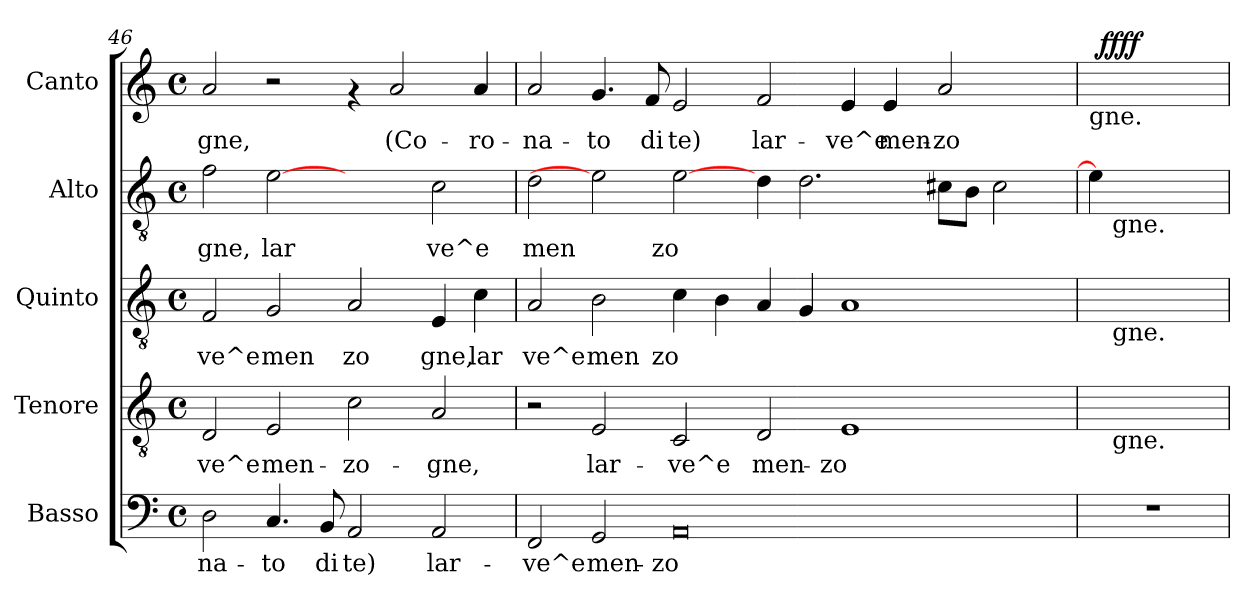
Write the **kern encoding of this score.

**kern	**text	**kern	**text	**kern	**text	**kern	**text	**kern	**text	**dynam
*part5	*part5	*part4	*part4	*part3	*part3	*part2	*part2	*part1	*part1	*part1
*staff5	*staff5	*staff4	*staff4	*staff3	*staff3	*staff2	*staff2	*staff1	*staff1	*staff1
*I"Basso	*	*I"Tenore	*	*I"Quinto	*	*I"Alto	*	*I"Canto	*	*
*clefF4	*	*clefGv2	*	*clefGv2	*	*clefGv2	*	*clefG2	*	*
*k[]	*	*k[]	*	*k[]	*	*k[]	*	*k[]	*	*
*C:	*	*C:	*	*C:	*	*C:	*	*C:	*	*
*M4/4	*	*M4/4	*	*M4/4	*	*M4/4	*	*M4/4	*	*
*met(c)	*	*met(c)	*	*met(c)	*	*met(c)	*	*met(c)	*	*
=46	=46	=46	=46	=46	=46	=46	=46	=46	=46	=46
!	!LO:LY:b:cj	!	!LO:LY:b:cj	!	!LO:LY:b:cj	!	!LO:LY:b:cj	!	!LO:LY:b:cj	!
2D\	-na-	2D/	-ve^e	2F/	ve^e	2f\	gne,	2a/	-gne,	.
!	!LO:LY:b:cj	!	!LO:LY:b:cj	!	!LO:LY:b:cj	!	!LO:LY:b:cj	!	!	!
4.C/	-to	2E/	men-	2G/	men	[2e	lar	2r	.	.
!	!LO:LY:b:cj	!	!	!	!	!	!	!	!	!
8BB/	di	.	.	.	.	.	.	.	.	.
!	!LO:LY:b:cj	!	!LO:LY:b:cj	!	!LO:LY:b:cj	!	!	!	!	!
2AA/	te)	2c\	-zo-	2A/	zo	2ryy	.	4rf	.	.
!	!	!	!	!	!	!	!	!	!LO:LY:b:cj	!
.	.	.	.	.	.	.	.	2a/	(Co-	.
!	!LO:LY:b:cj	!	!LO:LY:b:cj	!	!LO:LY:b:cj	!	!LO:LY:b:cj	!	!	!
2AA/	lar-	2A/	-gne,	4E/	gne,	2c\	ve^e	.	.	.
!	!	!	!	!	!LO:LY:b:cj	!	!	!	!LO:LY:b:cj	!
.	.	.	.	4c\	lar	.	.	4a/	-ro-	.
=47	=47	=47	=47	=47	=47	=47	=47	=47	=47	=47
!	!LO:LY:b:cj	!	!	!	!LO:LY:b:cj	!	!LO:LY:b:cj	!	!LO:LY:b:cj	!
2FF/	-ve^e	2r	.	2A/	ve^e	2d\	men	2a/	-na-	.
!	!LO:LY:b:cj	!	!LO:LY:b:cj	!	!LO:LY:b:cj	!	!	!	!LO:LY:b:cj	!
2GG/	men-	2E/	lar-	2B\	men	2e]	.	4.g/	-to	.
!	!	!	!	!	!	!	!	!	!LO:LY:b:cj	!
.	.	.	.	.	.	.	.	8f/	di	.
!	!LO:LY:b:cj	!	!LO:LY:b:cj	!	!LO:LY:b:cj	!	!LO:LY:b:cj	!	!LO:LY:b:cj	!
0AA	-zo-	2C/	-ve^e	4c\	zo	[2e\	zo	2e/	te)	.
!	!	!	!	!	!LO:LY:b:cj	!	!	!	!	!
.	.	.	.	4B\	.	.	.	.	.	.
!	!	!	!LO:LY:b:cj	!	!LO:LY:b:cj	!	!LO:LY:b:cj	!	!LO:LY:b:cj	!
.	.	2D/	men-	4A/	.	4d\	.	2f/	lar-	.
!	!	!	!	!	!LO:LY:b:cj	!	!LO:LY:b:cj	!	!	!
.	.	.	.	4G/	.	2.d\	.	.	.	.
!	!	!	!LO:LY:b:cj	!	!LO:LY:b:cj	!	!	!	!LO:LY:b:cj	!
.	.	1E	-zo-	1A	.	.	.	4e/	-ve^e	.
!	!	!	!	!	!	!	!	!	!LO:LY:b:cj	!
.	.	.	.	.	.	.	.	4e/	men-	.
!	!	!	!	!	!	!	!LO:LY:b:cj	!	!LO:LY:b:cj	!
.	.	.	.	.	.	8c#\L	.	2a/	-zo-	.
!	!	!	!	!	!	!	!LO:LY:b:cj	!	!	!
.	.	.	.	.	.	8B\J	.	.	.	.
!	!	!	!	!	!	!	!LO:LY:b:cj	!	!	!
.	.	.	.	.	.	2c#\	.	.	.	.
4ryy	.	4ryy	.	4ryy	.	.	.	4ryy	.	.
=48	=48	=48	=48	=48	=48	=48	=48	=48	=48	=48
!	!	!	!	!	!	!	!	!LO:TX:b:t=gne.	!	!
*	*	*	*	*	*	*^	*	*	*	*
1r	.	16ryy	.	16ryy	.	4e\]	16ryy	.	32ryy	.	.
!	!	!	!	!	!	!	!	!	!	!	!LO:DY:b
.	.	.	.	.	.	.	.	.	32%31ryy	.	ffff
!	!	!	!	!	!	!	!LO:TX:b:t=gne.	!	!	!	!
!	!	!	!	!LO:TX:b:t=gne.	!	!	!	!	!	!	!
!	!	!LO:TX:b:t=gne.	!	!	!	!	!	!	!	!	!
.	.	2...ryy	.	2...ryy	.	.	2...ryy	.	.	.	.
.	.	.	.	.	.	2.ryy	.	.	.	.	.
*	*	*	*	*	*	*v	*v	*	*	*	*
=	=	=	=	=	=	=	=	=	=	=
*-	*-	*-	*-	*-	*-	*-	*-	*-	*-	*-
